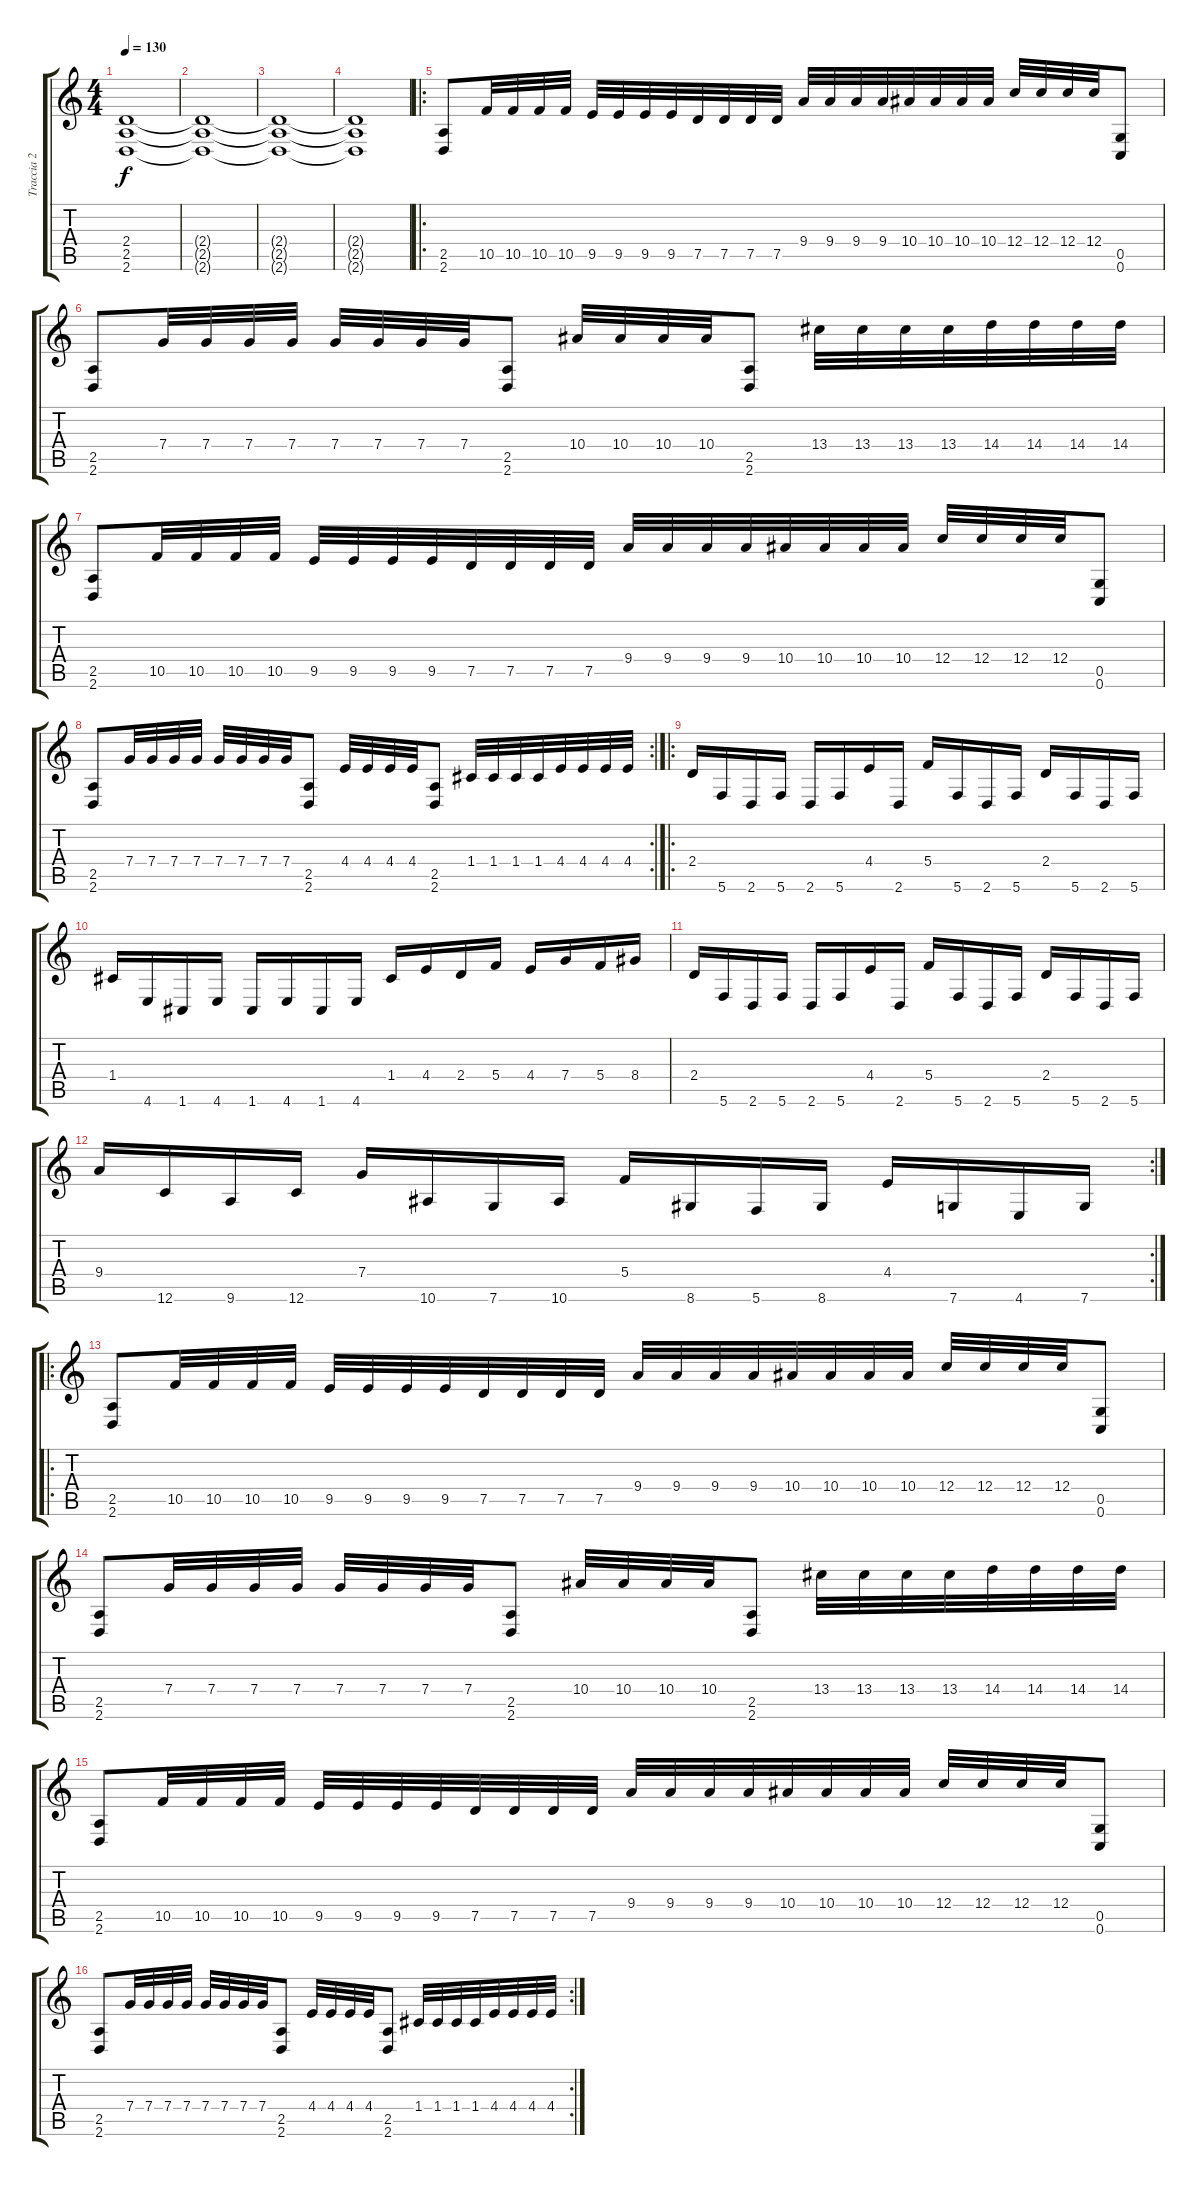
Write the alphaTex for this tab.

\track ("Traccia 2" "Traccia 2") {instrument distortionguitar}
\staff {score tabs}
\tuning (D4 A3 F3 C3 G2 C2) {hide}
\ts (4 4)
\tempo 130
\clef g2
\ks c
(2.4 2.5 2.6).1{dy f} |
(2.4{t} 2.5{t} 2.6{t}).1 |
(2.4{t} 2.5{t} 2.6{t}).1 |
(2.4{t} 2.5{t} 2.6{t}).1 |
\ro
(2.5 2.6).8 10.5.32 10.5.32 10.5.32 10.5.32 9.5.32 9.5.32 9.5.32 9.5.32 7.5.32 7.5.32 7.5.32 7.5.32 9.4.32 9.4.32 9.4.32 9.4.32 10.4.32 10.4.32 10.4.32 10.4.32 12.4.32 12.4.32 12.4.32 12.4.32 (0.5 0.6).8 |
(2.5 2.6).8 7.4.32 7.4.32 7.4.32 7.4.32 7.4.32 7.4.32 7.4.32 7.4.32 (2.5 2.6).8 10.4.32 10.4.32 10.4.32 10.4.32 (2.5 2.6).8 13.4.32 13.4.32 13.4.32 13.4.32 14.4.32 14.4.32 14.4.32 14.4.32 |
(2.5 2.6).8 10.5.32 10.5.32 10.5.32 10.5.32 9.5.32 9.5.32 9.5.32 9.5.32 7.5.32 7.5.32 7.5.32 7.5.32 9.4.32 9.4.32 9.4.32 9.4.32 10.4.32 10.4.32 10.4.32 10.4.32 12.4.32 12.4.32 12.4.32 12.4.32 (0.5 0.6).8 |
\rc 2
(2.5 2.6).8 7.4.32 7.4.32 7.4.32 7.4.32 7.4.32 7.4.32 7.4.32 7.4.32 (2.5 2.6).8 4.4.32 4.4.32 4.4.32 4.4.32 (2.5 2.6).8 1.4.32 1.4.32 1.4.32 1.4.32 4.4.32 4.4.32 4.4.32 4.4.32 |
\ro
2.4.16 5.6.16 2.6.16 5.6.16 2.6.16 5.6.16 4.4.16 2.6.16 5.4.16 5.6.16 2.6.16 5.6.16 2.4.16 5.6.16 2.6.16 5.6.16 |
1.4.16 4.6.16 1.6.16 4.6.16 1.6.16 4.6.16 1.6.16 4.6.16 1.4.16 4.4.16 2.4.16 5.4.16 4.4.16 7.4.16 5.4.16 8.4.16 |
2.4.16 5.6.16 2.6.16 5.6.16 2.6.16 5.6.16 4.4.16 2.6.16 5.4.16 5.6.16 2.6.16 5.6.16 2.4.16 5.6.16 2.6.16 5.6.16 |
\rc 2
9.4.16 12.6.16 9.6.16 12.6.16 7.4.16 10.6.16 7.6.16 10.6.16 5.4.16 8.6.16 5.6.16 8.6.16 4.4.16 7.6.16 4.6.16 7.6.16 |
\ro
(2.5 2.6).8 10.5.32 10.5.32 10.5.32 10.5.32 9.5.32 9.5.32 9.5.32 9.5.32 7.5.32 7.5.32 7.5.32 7.5.32 9.4.32 9.4.32 9.4.32 9.4.32 10.4.32 10.4.32 10.4.32 10.4.32 12.4.32 12.4.32 12.4.32 12.4.32 (0.5 0.6).8 |
(2.5 2.6).8 7.4.32 7.4.32 7.4.32 7.4.32 7.4.32 7.4.32 7.4.32 7.4.32 (2.5 2.6).8 10.4.32 10.4.32 10.4.32 10.4.32 (2.5 2.6).8 13.4.32 13.4.32 13.4.32 13.4.32 14.4.32 14.4.32 14.4.32 14.4.32 |
(2.5 2.6).8 10.5.32 10.5.32 10.5.32 10.5.32 9.5.32 9.5.32 9.5.32 9.5.32 7.5.32 7.5.32 7.5.32 7.5.32 9.4.32 9.4.32 9.4.32 9.4.32 10.4.32 10.4.32 10.4.32 10.4.32 12.4.32 12.4.32 12.4.32 12.4.32 (0.5 0.6).8 |
\rc 2
(2.5 2.6).8 7.4.32 7.4.32 7.4.32 7.4.32 7.4.32 7.4.32 7.4.32 7.4.32 (2.5 2.6).8 4.4.32 4.4.32 4.4.32 4.4.32 (2.5 2.6).8 1.4.32 1.4.32 1.4.32 1.4.32 4.4.32 4.4.32 4.4.32 4.4.32
